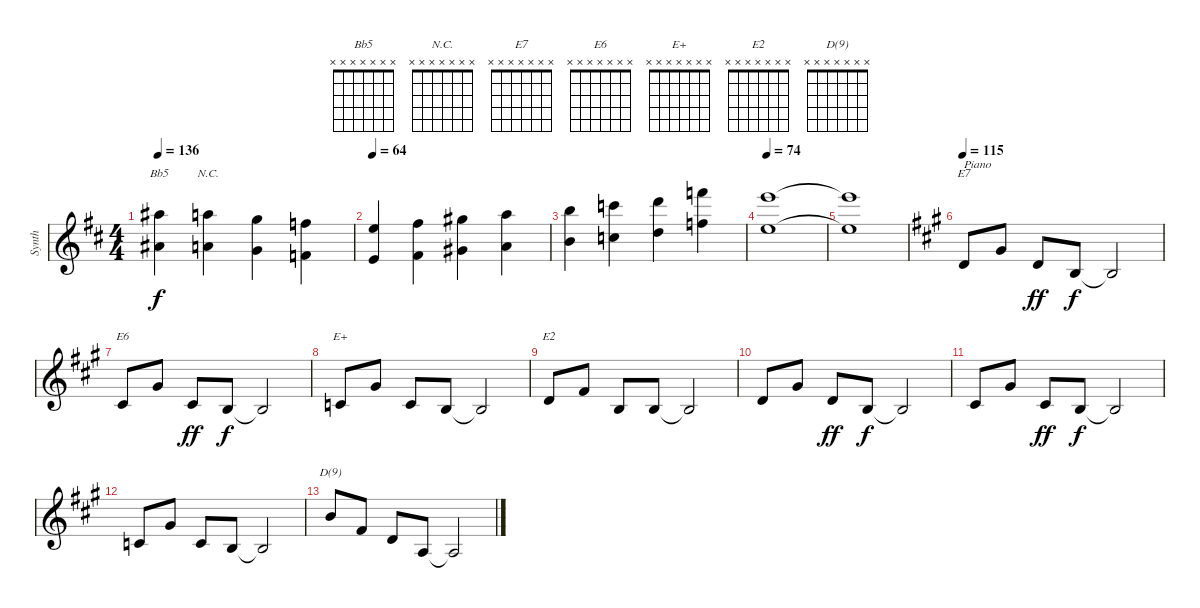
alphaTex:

\track ("Synth" "Synth") {instrument pad4choir}
\staff {score}
\tuning (E5 B4 G4 D4 A3 E3 B2) {hide}
\chord ("Bb5" x x x x x x x)
\chord ("N.C." x x x x x x x)
\chord ("E7" x x x x x x x)
\chord ("E6" x x x x x x x)
\chord ("E+" x x x x x x x)
\chord ("E2" x x x x x x x)
\chord ("D(9)" x x x x x x x)
\ts (4 4)
\tempo 136
\clef g2
\ks d
(6.1 3.3).4{ch "Bb5" dy f} (5.1 2.3).4{ch "N.C."} (3.1 0.3).4 (1.1 3.4).4 |
\tempo 64
(0.1 2.4).4 (2.1 4.4).4 (4.1 1.3).4 (5.1 2.3).4 |
(7.1 0.2).4 (8.1 1.2).4 (10.1 3.2).4 (13.1 6.2).4 |
\tempo 74
(12.1 5.2).1{volume 0} |
(12.1{t} 5.2{t}).1 |
\tempo 115
\ks a
0.4.8{ch "E7" txt "Piano" volume 16 balance 16 instrument acousticgrandpiano} 1.3.8 0.4.8{dy ff} 2.5.8{dy f} 2.5{t}.2 |
4.5.8{ch "E6"} 1.3.8 4.5.8{dy ff} 2.5.8{dy f} 2.5{t}.2 |
3.5.8{ch "E+"} 1.3.8 3.5.8 2.5.8 2.5{t}.2 |
0.4.8{ch "E2"} 4.4.8 2.5.8 2.5.8 2.5{t}.2 |
0.4.8 1.3.8 0.4.8{dy ff} 2.5.8{dy f} 2.5{t}.2 |
4.5.8 1.3.8 4.5.8{dy ff} 2.5.8{dy f} 2.5{t}.2 |
3.5.8 1.3.8 3.5.8 2.5.8 2.5{t}.2 |
0.2.8{ch "D(9)"} 4.4.8 0.4.8 0.5.8 0.5{t}.2
